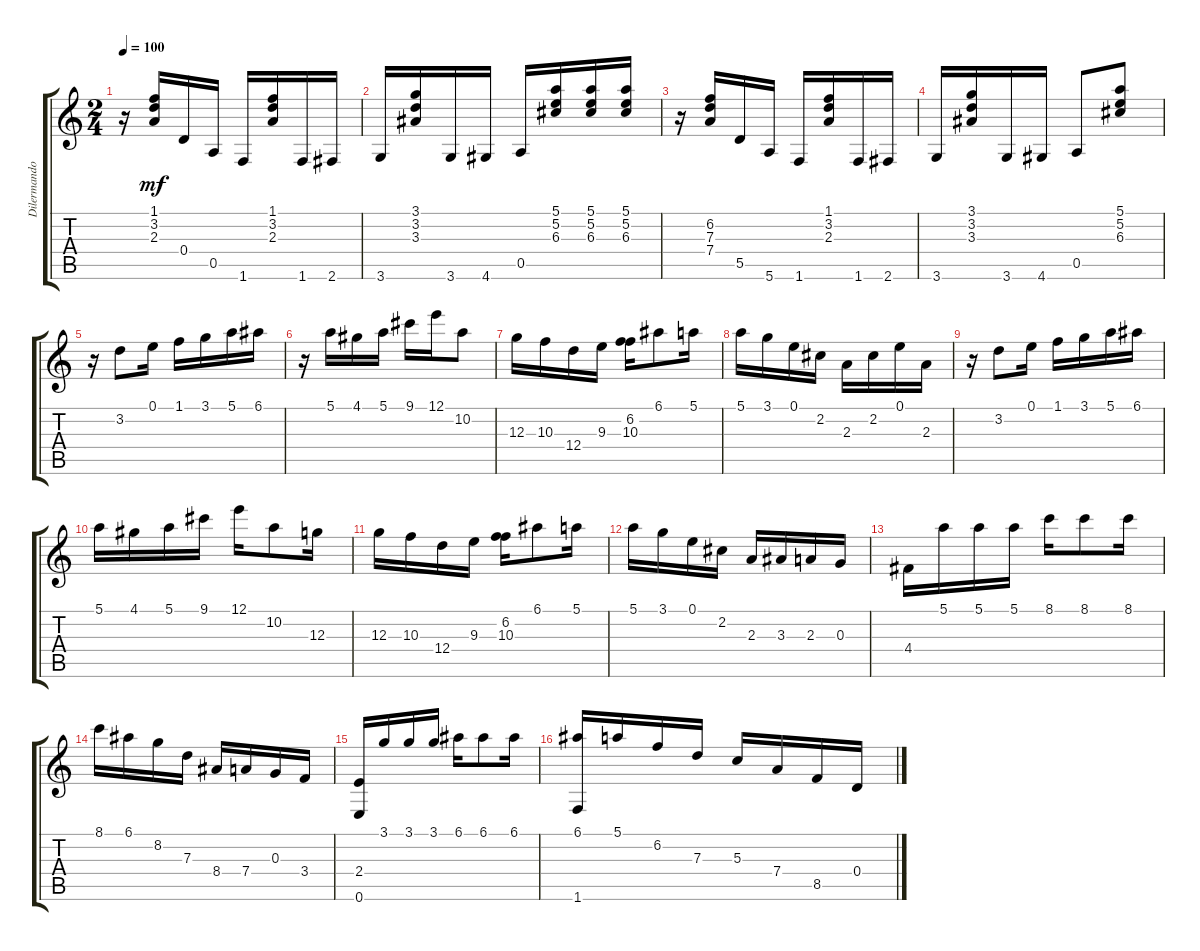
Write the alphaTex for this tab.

\track ("Dilermando Reis" "Dilermando") {instrument acousticguitarnylon}
\staff {score tabs}
\tuning (E4 B3 G3 D3 A2 E2) {hide}
\ts (2 4)
\tempo 100
\clef g2
\ks c
r.16{dy mf instrument acousticguitarnylon} (1.1 3.2 2.3).16 0.4.16 0.5.16 1.6.16 (1.1 3.2 2.3).16 1.6.16 2.6.16 |
3.6.16 (3.1 3.2 3.3).16 3.6.16 4.6.16 0.5.16 (5.1 5.2 6.3).16 (5.1 5.2 6.3).16 (5.1 5.2 6.3).16 |
r.16 (6.2 7.3 7.4).16 5.5.16 5.6.16 1.6.16 (1.1 3.2 2.3).16 1.6.16 2.6.16 |
3.6.16 (3.1 3.2 3.3).16 3.6.16 4.6.16 0.5.8 (5.1 5.2 6.3).8 |
r.16 3.2.8 0.1.16 1.1.16 3.1.16 5.1.16 6.1.16 |
r.16 5.1.16 4.1.16 5.1.16 9.1.16 12.1.16 10.2.8 |
12.3.16 10.3.16 12.4.16 9.3.16 (6.2 10.3).16 6.1.8 5.1.16 |
5.1.16 3.1.16 0.1.16 2.2.16 2.3.16 2.2.16 0.1.16 2.3.16 |
r.16 3.2.8 0.1.16 1.1.16 3.1.16 5.1.16 6.1.16 |
5.1.16 4.1.16 5.1.16 9.1.16 12.1.16 10.2.8 12.3.16 |
12.3.16 10.3.16 12.4.16 9.3.16 (6.2 10.3).16 6.1.8 5.1.16 |
5.1.16 3.1.16 0.1.16 2.2.16 2.3.16 3.3.16 2.3.16 0.3.16 |
4.4.16 5.1.16 5.1.16 5.1.16 8.1.16 8.1.8 8.1.16 |
8.1.16 6.1.16 8.2.16 7.3.16 8.4.16 7.4.16 0.3.16 3.4.16 |
(2.4 0.6).16 3.1.16 3.1.16 3.1.16 6.1.16 6.1.8 6.1.16 |
(6.1 1.6).16 5.1.16 6.2.16 7.3.16 5.3.16 7.4.16 8.5.16 0.4.16
